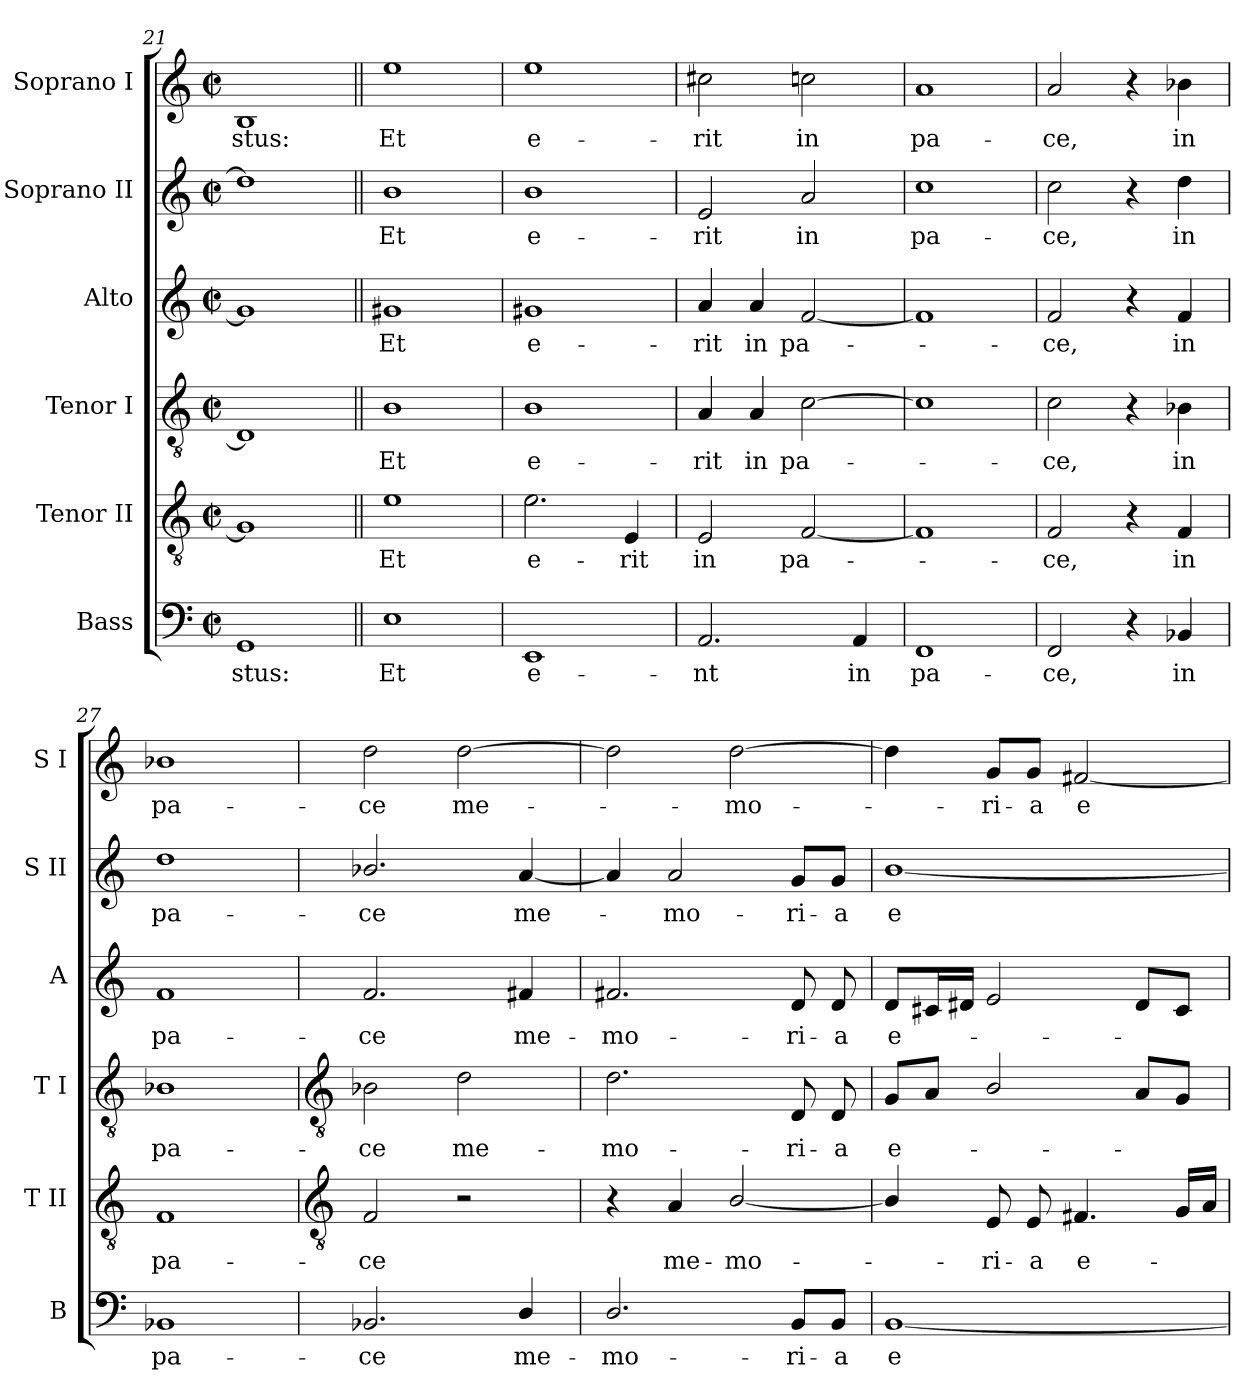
**kern	**text	**kern	**text	**kern	**text	**kern	**text	**kern	**text	**kern	**text
*part6	*part6	*part5	*part5	*part4	*part4	*part3	*part3	*part2	*part2	*part1	*part1
*staff6	*staff6	*staff5	*staff5	*staff4	*staff4	*staff3	*staff3	*staff2	*staff2	*staff1	*staff1
*I"Bass	*	*I"Tenor II	*	*I"Tenor I	*	*I"Alto	*	*I"Soprano II	*	*I"Soprano I	*
*I'B	*	*I'T II	*	*I'T I	*	*I'A	*	*I'S II	*	*I'S I	*
*clefF4	*	*clefGv2	*	*clefGv2	*	*clefG2	*	*clefG2	*	*clefG2	*
*k[]	*	*k[]	*	*k[]	*	*k[]	*	*k[]	*	*k[]	*
*C:	*	*C:	*	*C:	*	*C:	*	*C:	*	*C:	*
*M2/2	*	*M2/2	*	*M2/2	*	*M2/2	*	*M2/2	*	*M2/2	*
*met(c|)	*	*met(c|)	*	*met(c|)	*	*met(c|)	*	*met(c|)	*	*met(c|)	*
=21	=21	=21	=21	=21	=21	=21	=21	=21	=21	=21	=21
!	!LO:LY:b	!	!	!	!	!	!	!	!	!	!LO:LY:b
1GG	-stus:	1G]	.	1D]	.	1g]	.	1dd]	.	1B	-stus:
=22||	=22||	=22||	=22||	=22||	=22||	=22||	=22||	=22||	=22||	=22||	=22||
!	!LO:LY:b	!	!LO:LY:b	!	!LO:LY:b	!	!LO:LY:b	!	!LO:LY:b	!	!LO:LY:b
1E	Et	1e	Et	1B	Et	1g#X	Et	1b	Et	1ee	Et
=23	=23	=23	=23	=23	=23	=23	=23	=23	=23	=23	=23
!	!LO:LY:b	!	!LO:LY:b	!	!LO:LY:b	!	!LO:LY:b	!	!LO:LY:b	!	!LO:LY:b
1EE	e-	2.e	e-	1B	e-	1g#X	e-	1b	e-	1ee	e-
!	!	!	!LO:LY:b	!	!	!	!	!	!	!	!
.	.	4E	-rit	.	.	.	.	.	.	.	.
=24	=24	=24	=24	=24	=24	=24	=24	=24	=24	=24	=24
!	!LO:LY:b	!	!LO:LY:b	!	!LO:LY:b	!	!LO:LY:b	!	!LO:LY:b	!	!LO:LY:b
2.AA	-nt	2E	in	4A	-rit	4a	-rit	2e	-rit	2cc#X	-rit
!	!	!	!	!	!LO:LY:b	!	!LO:LY:b	!	!	!	!
.	.	.	.	4A	in	4a	in	.	.	.	.
!	!	!	!LO:LY:b	!	!LO:LY:b	!	!LO:LY:b	!	!LO:LY:b	!	!LO:LY:b
.	.	[2F	pa-	[2c	pa-	[2f	pa-	2a	in	2ccn	in
!	!LO:LY:b	!	!	!	!	!	!	!	!	!	!
4AA	in	.	.	.	.	.	.	.	.	.	.
=25	=25	=25	=25	=25	=25	=25	=25	=25	=25	=25	=25
!	!LO:LY:b	!	!	!	!	!	!	!	!LO:LY:b	!	!LO:LY:b
1FF	pa-	1F]	.	1c]	.	1f]	.	1cc	pa-	1a	pa-
=26	=26	=26	=26	=26	=26	=26	=26	=26	=26	=26	=26
!	!LO:LY:b	!	!LO:LY:b	!	!LO:LY:b	!	!LO:LY:b	!	!LO:LY:b	!	!LO:LY:b
2FF	-ce,	2F	ce,	2c	ce,	2f	ce,	2cc	-ce,	2a	-ce,
4r	.	4r	.	4r	.	4r	.	4r	.	4r	.
!	!LO:LY:b	!	!LO:LY:b	!	!LO:LY:b	!	!LO:LY:b	!	!LO:LY:b	!	!LO:LY:b
4BB-X	in	4F	in	4B-X	in	4f	in	4dd	in	4b-X	in
=27	=27	=27	=27	=27	=27	=27	=27	=27	=27	=27	=27
!	!LO:LY:b	!	!LO:LY:b	!	!LO:LY:b	!	!LO:LY:b	!	!LO:LY:b	!	!LO:LY:b
1BB-X	pa-	1F	pa-	1B-X	pa-	1f	pa-	1dd	pa-	1b-X	pa-
!!LO:LB:g=z
=28	=28	=28	=28	=28	=28	=28	=28	=28	=28	=28	=28
*	*	*clefGv2	*	*clefGv2	*	*	*	*	*	*	*
!	!LO:LY:b	!	!LO:LY:b	!	!LO:LY:b	!	!LO:LY:b	!	!LO:LY:b	!	!LO:LY:b
2.BB-X	-ce	2F	-ce	2B-X	-ce	2.f	-ce	2.b-X/	-ce	2dd	-ce
!	!	!	!	!	!LO:LY:b	!	!	!	!	!	!LO:LY:b
.	.	2r	.	2d	me-	.	.	.	.	[2dd	me-
!	!LO:LY:b	!	!	!	!	!	!LO:LY:b	!	!LO:LY:b	!	!
4D/	me-	.	.	.	.	4f#X	me-	[4a	me-	.	.
=29	=29	=29	=29	=29	=29	=29	=29	=29	=29	=29	=29
!	!LO:LY:b	!	!	!	!LO:LY:b	!	!LO:LY:b	!	!	!	!
2.D/	-mo-	4r	.	2.d	-mo-	2.f#X	-mo-	4a]	.	2dd]	.
!	!	!	!LO:LY:b	!	!	!	!	!	!LO:LY:b	!	!
.	.	4A	me-	.	.	.	.	2a	mo-	.	.
!	!	!	!LO:LY:b	!	!	!	!	!	!	!	!LO:LY:b
.	.	[2B/	-mo-	.	.	.	.	.	.	[2dd	mo-
!	!LO:LY:b	!	!	!	!LO:LY:b	!	!LO:LY:b	!	!LO:LY:b	!	!
8BB/L	-ri-	.	.	8D	-ri-	8d	-ri-	8g/L	-ri-	.	.
!	!LO:LY:b	!	!	!	!LO:LY:b	!	!LO:LY:b	!	!LO:LY:b	!	!
8BB/J	-a	.	.	8D	-a	8d	-a	8g/J	-a	.	.
=30	=30	=30	=30	=30	=30	=30	=30	=30	=30	=30	=30
!	!LO:LY:b	!	!	!	!LO:LY:b	!	!LO:LY:b	!	!LO:LY:b	!	!
[1BB	e-	4B/]	.	8GL	e-	8dL	e-	[1b/	e-	4dd]	.
.	.	.	.	8AJ	.	16c#XL	.	.	.	.	.
.	.	.	.	.	.	16d#XJJ	.	.	.	.	.
!	!	!	!LO:LY:b	!	!	!	!	!	!	!	!LO:LY:b
.	.	8E	ri-	2B/	.	2e	.	.	.	8g/L	ri-
!	!	!	!LO:LY:b	!	!	!	!	!	!	!	!LO:LY:b
.	.	8E	-a	.	.	.	.	.	.	8g/J	-a
!	!	!	!LO:LY:b	!	!	!	!	!	!	!	!LO:LY:b
.	.	4.F#X	e-	.	.	.	.	.	.	[2f#X	e-
.	.	.	.	8AL	.	8d#L	.	.	.	.	.
.	.	16GLL	.	8GJ	.	8c#J	.	.	.	.	.
.	.	16AJJ	.	.	.	.	.	.	.	.	.
=	=	=	=	=	=	=	=	=	=	=	=
*-	*-	*-	*-	*-	*-	*-	*-	*-	*-	*-	*-
